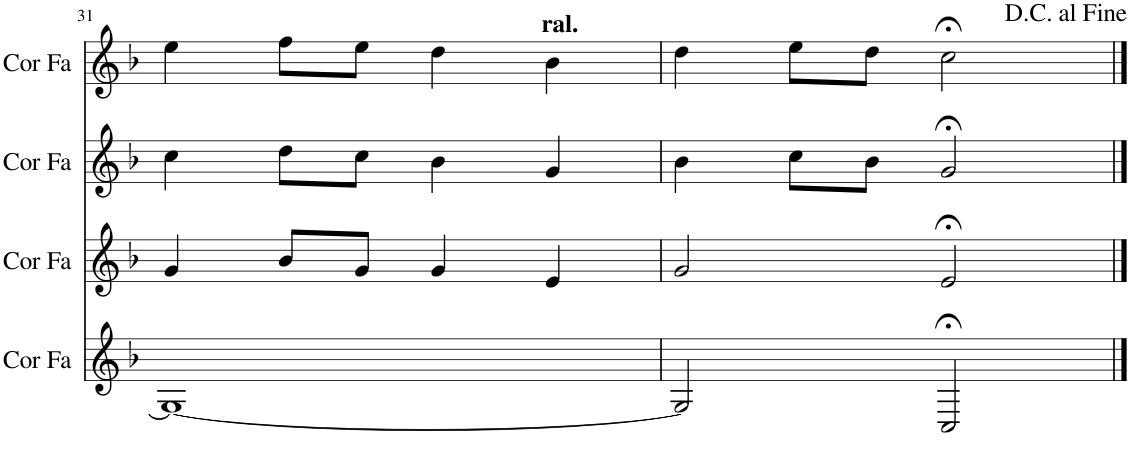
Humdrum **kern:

**kern	**kern	**kern	**kern
*part4	*part3	*part2	*part1
*staff4	*staff3	*staff2	*staff1
*I"Cor en Fa	*I"Cor en Fa	*I"Cor en Fa	*I"Cor en Fa
*I'Cor Fa	*I'Cor Fa	*I'Cor Fa	*I'Cor Fa
!!LO:PB:g=z
*clefG2	*clefG2	*clefG2	*clefG2
*Trd4c7	*Trd4c7	*Trd4c7	*Trd4c7
*k[b-]	*k[b-]	*k[b-]	*k[b-]
*M4/4	*M4/4	*M4/4	*M4/4
=31	=31	=31	=31
1G_	4g/	4cc\	4ee\
.	8b-/L	8dd\L	8ff\L
.	8g/J	8cc\J	8ee\J
.	4g/	4b-\	4dd\
!	!	!	!LO:TX:a:B:t=ral.
.	4e/	4g/	4b-\
=32	=32	=32	=32
2G/]	2g/	4b-\	4dd\
.	.	8cc\L	8ee\L
.	.	8b-\J	8dd\J
2C;</	2e;</	2g;</	2cc;<\
==	==	==	==
*-	*-	*-	*-
